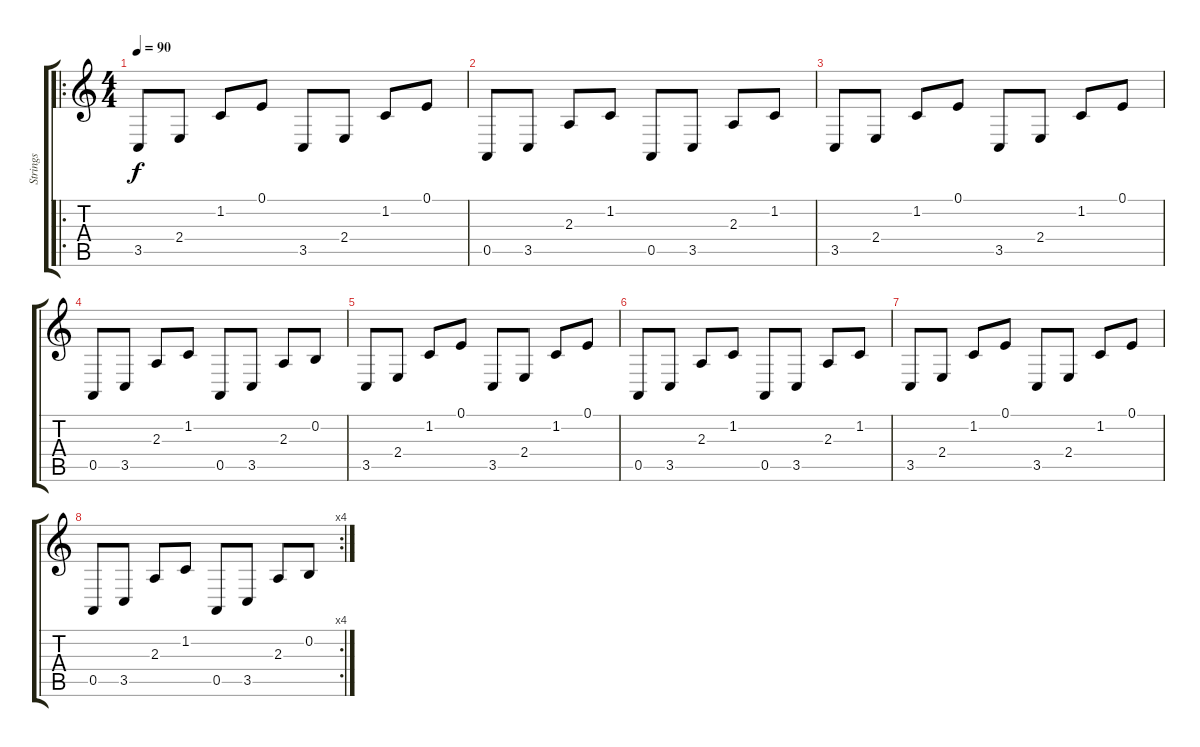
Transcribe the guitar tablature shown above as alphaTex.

\track ("Strings" "Strings") {instrument stringensemble1}
\staff {score tabs}
\tuning (E4 B3 G3 D3 A2 E2) {hide}
\ro
\ts (4 4)
\tempo 90
\clef g2
\ks c
3.5.8{dy f} 2.4.8 1.2.8 0.1.8 3.5.8 2.4.8 1.2.8 0.1.8 |
0.5.8 3.5.8 2.3.8 1.2.8 0.5.8 3.5.8 2.3.8 1.2.8 |
3.5.8 2.4.8 1.2.8 0.1.8 3.5.8 2.4.8 1.2.8 0.1.8 |
0.5.8 3.5.8 2.3.8 1.2.8 0.5.8 3.5.8 2.3.8 0.2.8 |
3.5.8 2.4.8 1.2.8 0.1.8 3.5.8 2.4.8 1.2.8 0.1.8 |
0.5.8 3.5.8 2.3.8 1.2.8 0.5.8 3.5.8 2.3.8 1.2.8 |
3.5.8 2.4.8 1.2.8 0.1.8 3.5.8 2.4.8 1.2.8 0.1.8 |
\rc 4
0.5.8 3.5.8 2.3.8 1.2.8 0.5.8 3.5.8 2.3.8 0.2.8
